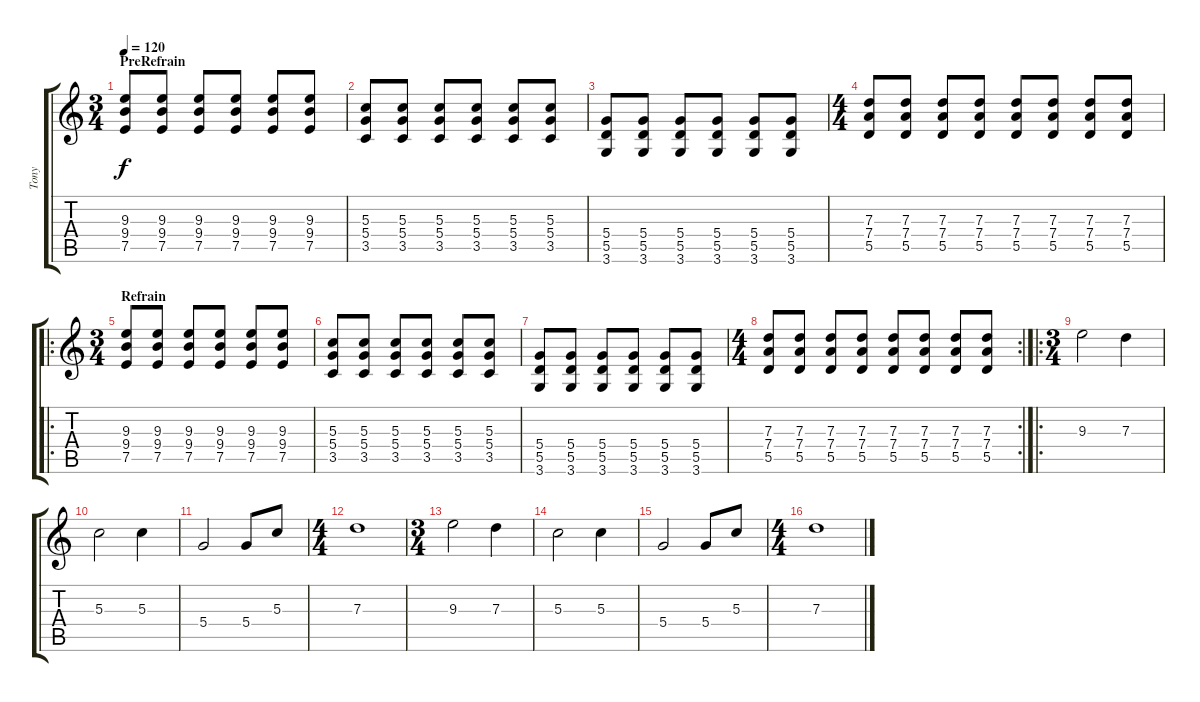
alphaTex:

\track ("Tony" "Tony") {instrument distortionguitar}
\staff {score tabs}
\tuning (E4 B3 G3 D3 A2 E2) {hide}
\ts (3 4)
\section ("" "PreRefrain")
\tempo 120
\clef g2
\ks c
(9.3 9.4 7.5).8{dy f} (9.3 9.4 7.5).8 (9.3 9.4 7.5).8 (9.3 9.4 7.5).8 (9.3 9.4 7.5).8 (9.3 9.4 7.5).8 |
(5.3 5.4 3.5).8 (5.3 5.4 3.5).8 (5.3 5.4 3.5).8 (5.3 5.4 3.5).8 (5.3 5.4 3.5).8 (5.3 5.4 3.5).8 |
(5.4 5.5 3.6).8 (5.4 5.5 3.6).8 (5.4 5.5 3.6).8 (5.4 5.5 3.6).8 (5.4 5.5 3.6).8 (5.4 5.5 3.6).8 |
\ts (4 4)
(7.3 7.4 5.5).8 (7.3 7.4 5.5).8 (7.3 7.4 5.5).8 (7.3 7.4 5.5).8 (7.3 7.4 5.5).8 (7.3 7.4 5.5).8 (7.3 7.4 5.5).8 (7.3 7.4 5.5).8 |
\ro
\ts (3 4)
\section ("" "Refrain")
(9.3 9.4 7.5).8 (9.3 9.4 7.5).8 (9.3 9.4 7.5).8 (9.3 9.4 7.5).8 (9.3 9.4 7.5).8 (9.3 9.4 7.5).8 |
(5.3 5.4 3.5).8 (5.3 5.4 3.5).8 (5.3 5.4 3.5).8 (5.3 5.4 3.5).8 (5.3 5.4 3.5).8 (5.3 5.4 3.5).8 |
(5.4 5.5 3.6).8 (5.4 5.5 3.6).8 (5.4 5.5 3.6).8 (5.4 5.5 3.6).8 (5.4 5.5 3.6).8 (5.4 5.5 3.6).8 |
\rc 2
\ts (4 4)
(7.3 7.4 5.5).8 (7.3 7.4 5.5).8 (7.3 7.4 5.5).8 (7.3 7.4 5.5).8 (7.3 7.4 5.5).8 (7.3 7.4 5.5).8 (7.3 7.4 5.5).8 (7.3 7.4 5.5).8 |
\ro
\ts (3 4)
9.3.2 7.3.4 |
5.3.2 5.3.4 |
5.4.2 5.4.8 5.3.8 |
\ts (4 4)
7.3.1 |
\ts (3 4)
9.3.2 7.3.4 |
5.3.2 5.3.4 |
5.4.2 5.4.8 5.3.8 |
\ts (4 4)
7.3.1
